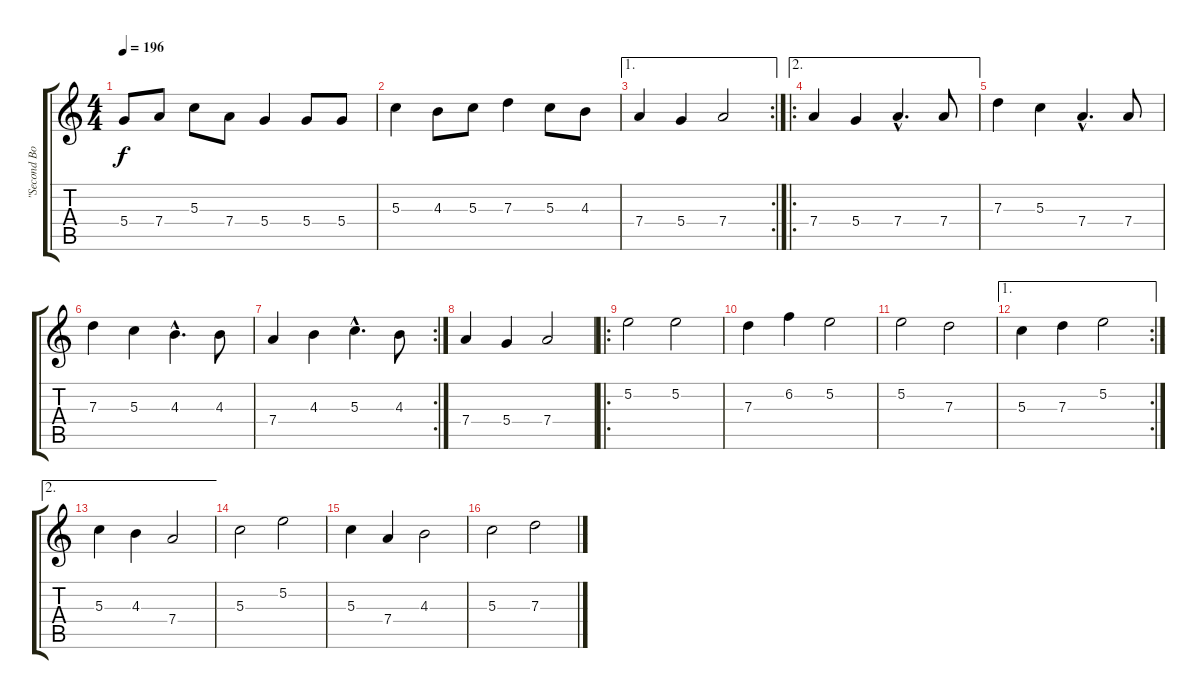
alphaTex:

\track ("\"Second Bombarde\"" "\"Second Bo") {instrument overdrivenguitar}
\staff {score tabs}
\tuning (E4 B3 G3 D3 A2 E2) {hide}
\ts (4 4)
\tempo 196
\clef g2
\ks c
5.4.8{dy f} 7.4.8 5.3.8 7.4.8 5.4.4 5.4.8 5.4.8 |
5.3.4 4.3.8 5.3.8 7.3.4 5.3.8 4.3.8 |
\ae 1
\rc 2
7.4.4 5.4.4 7.4.2 |
\ae 2
\ro
7.4.4 5.4.4 7.4{hac}.4{d} 7.4.8 |
7.3.4 5.3.4 7.4{hac}.4{d} 7.4.8 |
7.3.4 5.3.4 4.3{hac}.4{d} 4.3.8 |
\rc 2
7.4.4 4.3.4 5.3{hac}.4{d} 4.3.8 |
7.4.4 5.4.4 7.4.2 |
\ro
5.2.2 5.2.2 |
7.3.4 6.2.4 5.2.2 |
5.2.2 7.3.2 |
\ae 1
\rc 2
5.3.4 7.3.4 5.2.2 |
\ae 2
5.3.4 4.3.4 7.4.2 |
5.3.2 5.2.2 |
5.3.4 7.4.4 4.3.2 |
5.3.2 7.3.2
